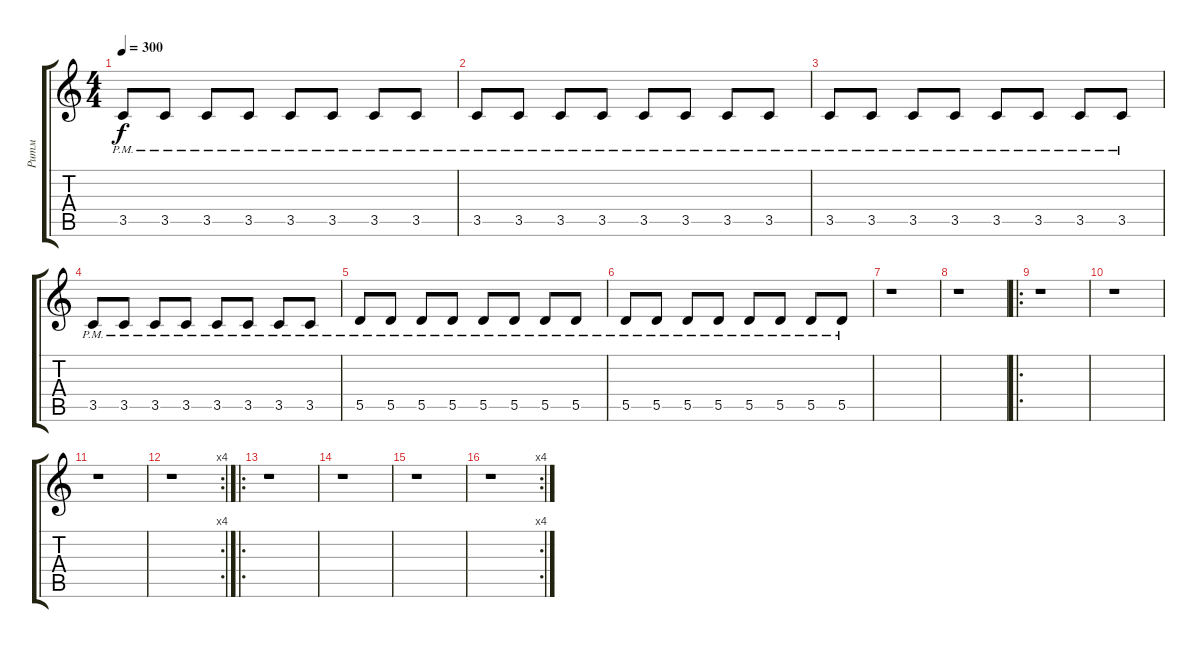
\track ("Ритм" "Ритм") {instrument distortionguitar}
\staff {score tabs}
\tuning (E4 B3 G3 D3 A2 E2) {hide}
\ts (4 4)
\tempo 300
\clef g2
\ks c
3.5{pm}.8{dy f} 3.5{pm}.8 3.5{pm}.8 3.5{pm}.8 3.5{pm}.8 3.5{pm}.8 3.5{pm}.8 3.5{pm}.8 |
3.5{pm}.8 3.5{pm}.8 3.5{pm}.8 3.5{pm}.8 3.5{pm}.8 3.5{pm}.8 3.5{pm}.8 3.5{pm}.8 |
3.5{pm}.8 3.5{pm}.8 3.5{pm}.8 3.5{pm}.8 3.5{pm}.8 3.5{pm}.8 3.5{pm}.8 3.5{pm}.8 |
3.5{pm}.8 3.5{pm}.8 3.5{pm}.8 3.5{pm}.8 3.5{pm}.8 3.5{pm}.8 3.5{pm}.8 3.5{pm}.8 |
5.5{pm}.8 5.5{pm}.8 5.5{pm}.8 5.5{pm}.8 5.5{pm}.8 5.5{pm}.8 5.5{pm}.8 5.5{pm}.8 |
5.5{pm}.8 5.5{pm}.8 5.5{pm}.8 5.5{pm}.8 5.5{pm}.8 5.5{pm}.8 5.5{pm}.8 5.5{pm}.8 |
r.1 |
r.1 |
\ro
r.1 |
r.1 |
r.1 |
\rc 4
r.1 |
\ro
r.1 |
r.1 |
r.1 |
\rc 4
r.1
